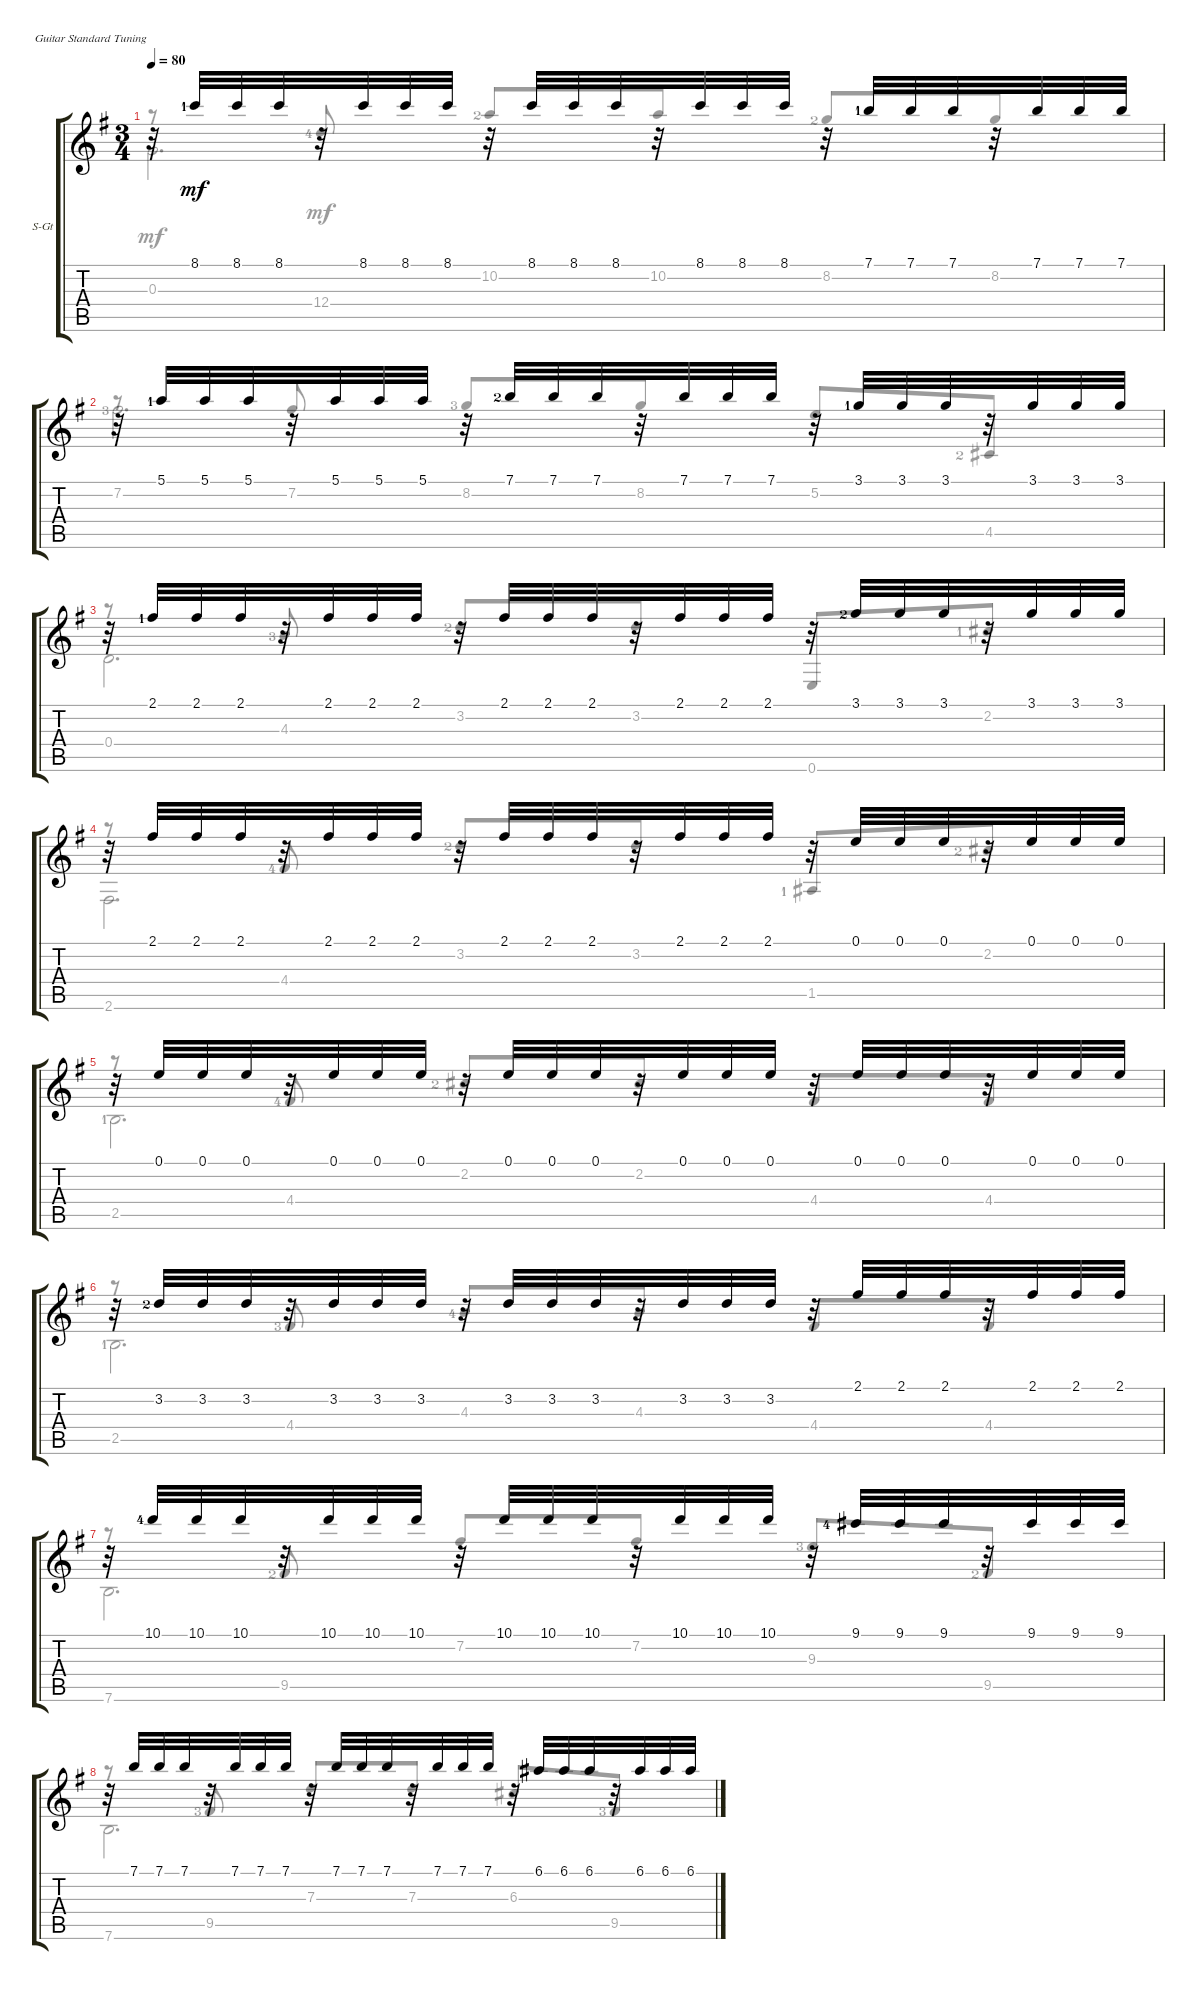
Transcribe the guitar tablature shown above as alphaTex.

\defaultSystemsLayout 4
\bracketExtendMode groupsimilarinstruments
\firstSystemTrackNameOrientation horizontal
\otherSystemsTrackNameOrientation horizontal
\track ("Steel Guitar" "S-Gt") {instrument acousticguitarsteel}
\staff {score tabs}
\tuning (E4 B3 G3 D3 A2 E2)
\voice
\ts (3 4)
\tempo 80
\clef g2
\scale
1.05549
\ks eminor
r.32{dy mf} 8.1{lf 2}.32 8.1.32 8.1.32 r.32 8.1.32 8.1.32 8.1.32 r.32 8.1.32 8.1.32 8.1.32 r.32 8.1.32 8.1.32 8.1.32 r.32 7.1{lf 2}.32 7.1.32 7.1.32 r.32 7.1.32 7.1.32 7.1.32 |
\scale
0.944515 r.32 5.1{lf 2}.32 5.1.32 5.1.32 r.32 5.1.32 5.1.32 5.1.32 r.32 7.1{lf 3}.32 7.1.32 7.1.32 r.32 7.1.32 7.1.32 7.1.32 r.32 3.1{lf 2}.32 3.1.32 3.1.32 r.32 3.1.32 3.1.32 3.1.32 |
\scale
1.05549 r.32 2.1{lf 2}.32 2.1.32 2.1.32 r.32 2.1.32 2.1.32 2.1.32 r.32 2.1.32 2.1.32 2.1.32 r.32 2.1.32 2.1.32 2.1.32 r.32 3.1{lf 3}.32 3.1.32 3.1.32 r.32 3.1.32 3.1.32 3.1.32 |
\scale
0.944515 r.32 2.1.32 2.1.32 2.1.32 r.32 2.1.32 2.1.32 2.1.32 r.32 2.1.32 2.1.32 2.1.32 r.32 2.1.32 2.1.32 2.1.32 r.32 0.1.32 0.1.32 0.1.32 r.32 0.1.32 0.1.32 0.1.32 |
\scale
1.05549 r.32 0.1.32 0.1.32 0.1.32 r.32 0.1.32 0.1.32 0.1.32 r.32 0.1.32 0.1.32 0.1.32 r.32 0.1.32 0.1.32 0.1.32 r.32 0.1.32 0.1.32 0.1.32 r.32 0.1.32 0.1.32 0.1.32 |
\scale
0.944515 r.32 3.2{lf 3}.32 3.2.32 3.2.32 r.32 3.2.32 3.2.32 3.2.32 r.32 3.2.32 3.2.32 3.2.32 r.32 3.2.32 3.2.32 3.2.32 r.32 2.1.32 2.1.32 2.1.32 r.32 2.1.32 2.1.32 2.1.32 |
\scale
1.05549 r.32 10.1{lf 5}.32 10.1.32 10.1.32 r.32 10.1.32 10.1.32 10.1.32 r.32 10.1.32 10.1.32 10.1.32 r.32 10.1.32 10.1.32 10.1.32 r.32 9.1{lf 5}.32 9.1.32 9.1.32 r.32 9.1.32 9.1.32 9.1.32 |
\scale
0.944515 r.32 7.1.32 7.1.32 7.1.32 r.32 7.1.32 7.1.32 7.1.32 r.32 7.1.32 7.1.32 7.1.32 r.32 7.1.32 7.1.32 7.1.32 r.32 6.1.32 6.1.32 6.1.32 r.32 6.1.32 6.1.32 6.1.32
\voice
\clef g2
\ottava regular
\simile none
\scale
1.05549
\ks eminor
r.8{dy mf beam invert} 12.4{lf 5}.8{beam invert} 10.2{lf 3}.8{beam invert} 10.2.8 8.2{lf 3}.8{beam invert} 8.2.8 |
\scale
0.944515 r.8{beam invert} 7.2.8{beam invert} 8.2{lf 4}.8{beam invert} 8.2.8 5.2.8{beam invert} 4.5{lf 3}.8 |
\scale
1.05549 r.8{beam invert} 4.3{lf 4}.8{beam invert} 3.2{lf 3}.8{beam invert} 3.2.8 0.6.8{beam invert} 2.2{lf 2}.8 |
\scale
0.944515 r.8{beam invert} 4.4{lf 5}.8{beam invert} 3.2{lf 3}.8{beam invert} 3.2.8 1.5{lf 2}.8{beam invert} 2.2{lf 3}.8 |
\scale
1.05549 r.8{beam invert} 4.4{lf 5}.8{beam invert} 2.2{lf 3}.8{beam invert} 2.2.8 4.4.8{beam invert} 4.4.8 |
\scale
0.944515 r.8{beam invert} 4.4{lf 4}.8{beam invert} 4.3{lf 5}.8{beam invert} 4.3.8 4.4.8{beam invert} 4.4.8 |
\scale
1.05549 r.8{beam invert} 9.5{lf 3}.8{beam invert} 7.2.8{beam invert} 7.2.8 9.3{lf 4}.8{beam invert} 9.5{lf 3}.8 |
\scale
0.944515 r.8{beam invert} 9.5{lf 4}.8{beam invert} 7.3.8{beam invert} 7.3.8 6.3.8{beam invert} 9.5{lf 4}.8
\voice
\clef g2
\ottava regular
\simile none
\scale
1.05549
\ks eminor
0.3.2{d dy mf} |
\scale
0.944515 7.2{lf 4}.2{d} |
\scale
1.05549 0.4.2{d} |
\scale
0.944515 2.6.2{d} |
\scale
1.05549 2.5{lf 2}.2{d} |
\scale
0.944515 2.5{lf 2}.2{d} |
\scale
1.05549 7.6.2{d} |
\scale
0.944515 7.6.2{d}
